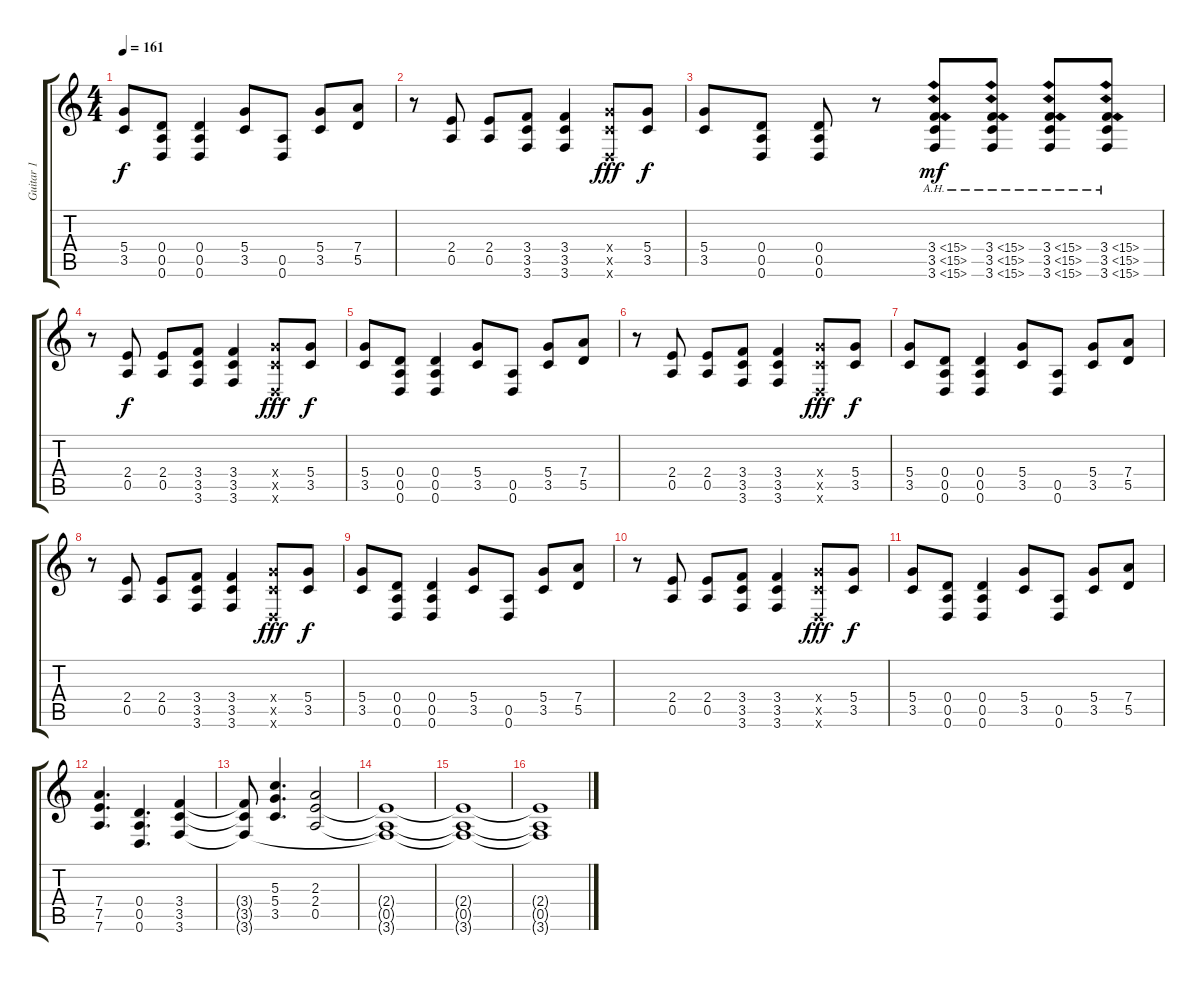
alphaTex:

\track ("Guitar 1" "Guitar 1") {instrument overdrivenguitar}
\staff {score tabs}
\tuning (E4 B3 G3 D3 A2 D2) {hide}
\ts (4 4)
\tempo 161
\clef g2
\ks c
(5.4 3.5).8{dy f} (0.4 0.5 0.6).8 (0.4 0.5 0.6).4 (5.4 3.5).8 (0.5 0.6).8 (5.4 3.5).8 (7.4 5.5).8 |
r.8 (2.4 0.5).8 (2.4 0.5).8 (3.4 3.5 3.6).8 (3.4 3.5 3.6).4 (5.4{x} 3.5{x} 0.6{x}).8{dy fff} (5.4 3.5).8{dy f} |
(5.4 3.5).8 (0.4 0.5 0.6).8 (0.4 0.5 0.6).8 r.8 (3.4{ah 12} 3.5{ah 12} 3.6{ah 12}).8{dy mf} (3.4{ah 12} 3.5{ah 12} 3.6{ah 12}).8 (3.4{ah 12} 3.5{ah 12} 3.6{ah 12}).8 (3.4{ah 12} 3.5{ah 12} 3.6{ah 12}).8 |
r.8 (2.4 0.5).8{dy f} (2.4 0.5).8 (3.4 3.5 3.6).8 (3.4 3.5 3.6).4 (5.4{x} 3.5{x} 0.6{x}).8{dy fff} (5.4 3.5).8{dy f} |
(5.4 3.5).8 (0.4 0.5 0.6).8 (0.4 0.5 0.6).4 (5.4 3.5).8 (0.5 0.6).8 (5.4 3.5).8 (7.4 5.5).8 |
r.8 (2.4 0.5).8 (2.4 0.5).8 (3.4 3.5 3.6).8 (3.4 3.5 3.6).4 (5.4{x} 3.5{x} 0.6{x}).8{dy fff} (5.4 3.5).8{dy f} |
(5.4 3.5).8 (0.4 0.5 0.6).8 (0.4 0.5 0.6).4 (5.4 3.5).8 (0.5 0.6).8 (5.4 3.5).8 (7.4 5.5).8 |
r.8 (2.4 0.5).8 (2.4 0.5).8 (3.4 3.5 3.6).8 (3.4 3.5 3.6).4 (5.4{x} 3.5{x} 0.6{x}).8{dy fff} (5.4 3.5).8{dy f} |
(5.4 3.5).8 (0.4 0.5 0.6).8 (0.4 0.5 0.6).4 (5.4 3.5).8 (0.5 0.6).8 (5.4 3.5).8 (7.4 5.5).8 |
r.8 (2.4 0.5).8 (2.4 0.5).8 (3.4 3.5 3.6).8 (3.4 3.5 3.6).4 (5.4{x} 3.5{x} 0.6{x}).8{dy fff} (5.4 3.5).8{dy f} |
(5.4 3.5).8 (0.4 0.5 0.6).8 (0.4 0.5 0.6).4 (5.4 3.5).8 (0.5 0.6).8 (5.4 3.5).8 (7.4 5.5).8 |
(7.4 7.5 7.6).4{d} (0.4 0.5 0.6).4{d} (3.4 3.5 3.6).4 |
(3.4{t} 3.5{t} 3.6{t}).8 (5.3 5.4 3.5).4{d} (2.3 2.4 0.5).2 |
(2.4{t} 0.5{t} 3.6{t}).1{volume 0} |
(2.4{t} 0.5{t} 3.6{t}).1 |
(2.4{t} 0.5{t} 3.6{t}).1
